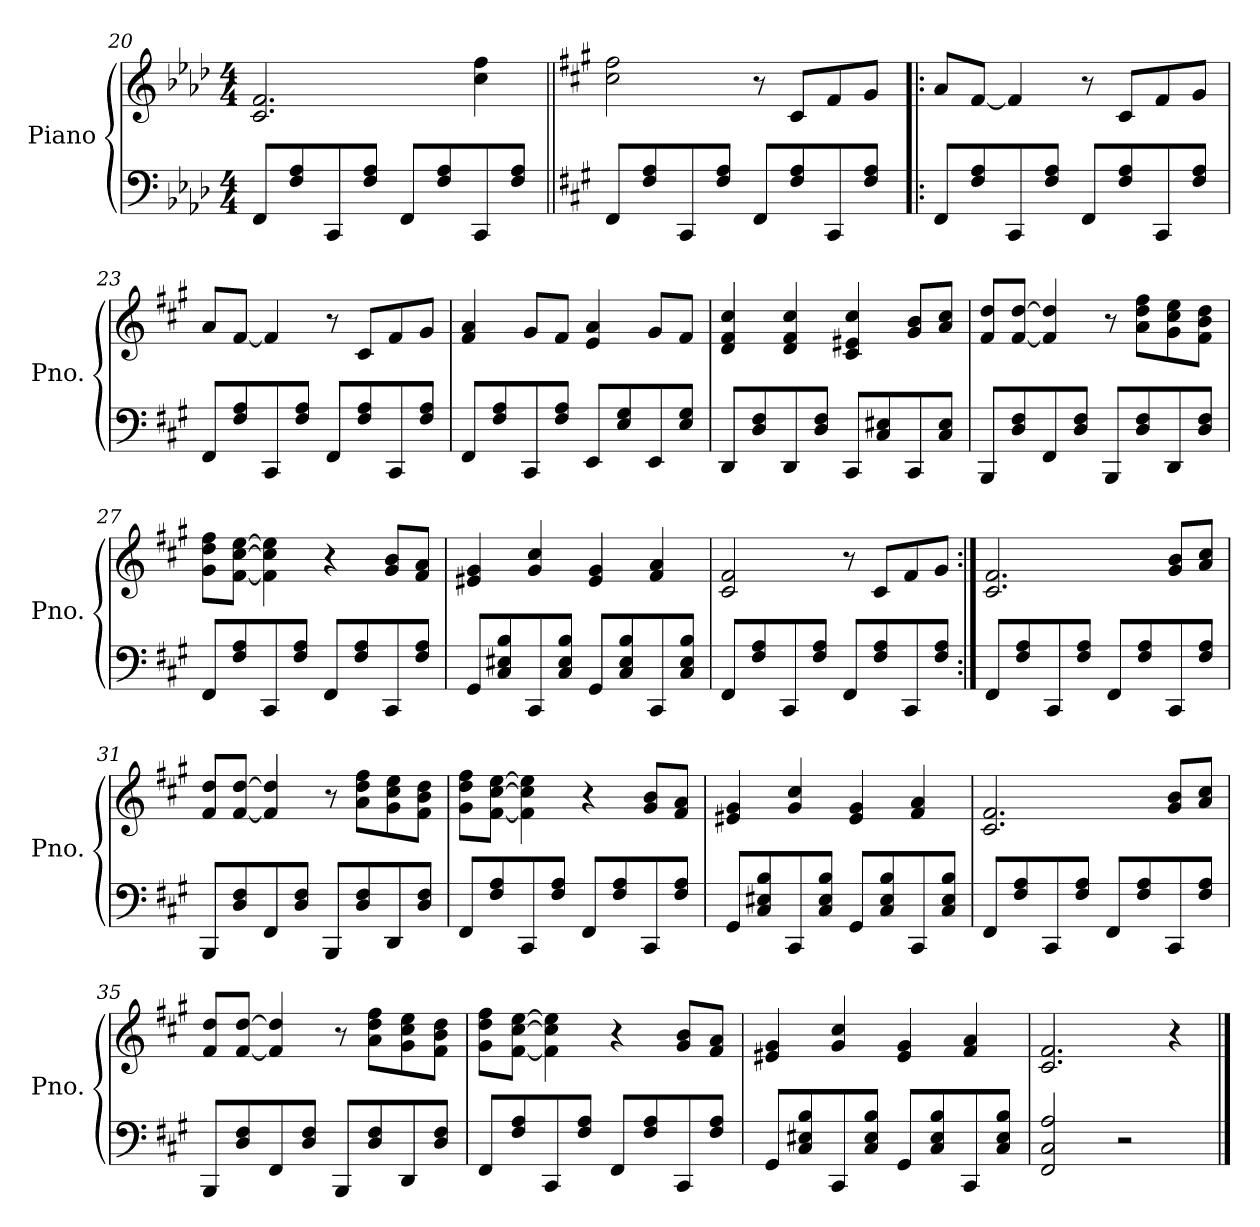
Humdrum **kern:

**kern	**kern
*part1	*part1
*staff2	*staff1
*I"Piano	*
*I'Pno.	*
!!LO:LB:g=z
*clefF4	*clefG2
*k[b-e-a-d-]	*k[b-e-a-d-]
*M4/4	*M4/4
=20	=20
8FF/L	2.c/ 2.f/
8F/ 8A-/	.
8CC/	.
8F/ 8A-/J	.
8FF/L	.
8F/ 8A-/	.
8CC/	4cc\ 4ff\
8F/ 8A-/J	.
=21||	=21||
*k[f#c#g#]	*k[f#c#g#]
8FF#/L	2cc#\ 2ff#\
8F#/ 8A/	.
8CC#/	.
8F#/ 8A/J	.
8FF#/L	8r
8F#/ 8A/	8c#/L
8CC#/	8f#/
8F#/ 8A/J	8g#/J
=22!|:	=22!|:
8FF#/L	8a/L
8F#/ 8A/	[8f#/J
8CC#/	4f#/]
8F#/ 8A/J	.
8FF#/L	8r
8F#/ 8A/	8c#/L
8CC#/	8f#/
8F#/ 8A/J	8g#/J
=23	=23
8FF#/L	8a/L
8F#/ 8A/	[8f#/J
8CC#/	4f#/]
8F#/ 8A/J	.
8FF#/L	8r
8F#/ 8A/	8c#/L
8CC#/	8f#/
8F#/ 8A/J	8g#/J
=24	=24
8FF#/L	4f#/ 4a/
8F#/ 8A/	.
8CC#/	8g#/L
8F#/ 8A/J	8f#/J
8EE/L	4e/ 4a/
8E/ 8G#/	.
8EE/	8g#/L
8E/ 8G#/J	8f#/J
!!LO:PB:g=z
=25	=25
8DD/L	4d/ 4f#/ 4cc#/
8D/ 8F#/	.
8DD/	4d/ 4f#/ 4cc#/
8D/ 8F#/J	.
8CC#/L	4c#/ 4e#X/ 4cc#/
8C#/ 8E#X/	.
8CC#/	8g#/ 8b/L
8C#/ 8E#/J	8a/ 8cc#/J
=26	=26
8BBB/L	8f#/ 8dd/L
8D/ 8F#/	[8f#/ [8dd/J
8FF#/	4f#/] 4dd/]
8D/ 8F#/J	.
8BBB/L	8r
8D/ 8F#/	8a\ 8dd\ 8ff#\L
8DD/	8g#\ 8cc#\ 8ee\
8D/ 8F#/J	8f#\ 8b\ 8dd\J
=27	=27
8FF#/L	8g#\ 8dd\ 8ff#\L
8F#/ 8A/	[8f#\ [8cc#\ [8ee\J
8CC#/	4f#\] 4cc#\] 4ee\]
8F#/ 8A/J	.
8FF#/L	4r
8F#/ 8A/	.
8CC#/	8g#/ 8b/L
8F#/ 8A/J	8f#/ 8a/J
=28	=28
8GG#/L	4e#X/ 4g#/
8C#/ 8E#X/ 8B/	.
8CC#/	4g#/ 4cc#/
8C#/ 8E#/ 8B/J	.
8GG#/L	4e#/ 4g#/
8C#/ 8E#/ 8B/	.
8CC#/	4f#/ 4a/
8C#/ 8E#/ 8B/J	.
!!LO:LB:g=z
=29	=29
8FF#/L	2c#/ 2f#/
8F#/ 8A/	.
8CC#/	.
8F#/ 8A/J	.
8FF#/L	8r
8F#/ 8A/	8c#/L
8CC#/	8f#/
8F#/ 8A/J	8g#/J
=30:|!	=30:|!
8FF#/L	2.c#/ 2.f#/
8F#/ 8A/	.
8CC#/	.
8F#/ 8A/J	.
8FF#/L	.
8F#/ 8A/	.
8CC#/	8g#/ 8b/L
8F#/ 8A/J	8a/ 8cc#/J
=31	=31
8BBB/L	8f#/ 8dd/L
8D/ 8F#/	[8f#/ [8dd/J
8FF#/	4f#/] 4dd/]
8D/ 8F#/J	.
8BBB/L	8r
8D/ 8F#/	8a\ 8dd\ 8ff#\L
8DD/	8g#\ 8cc#\ 8ee\
8D/ 8F#/J	8f#\ 8b\ 8dd\J
=32	=32
8FF#/L	8g#\ 8dd\ 8ff#\L
8F#/ 8A/	[8f#\ [8cc#\ [8ee\J
8CC#/	4f#\] 4cc#\] 4ee\]
8F#/ 8A/J	.
8FF#/L	4r
8F#/ 8A/	.
8CC#/	8g#/ 8b/L
8F#/ 8A/J	8f#/ 8a/J
=33	=33
8GG#/L	4e#X/ 4g#/
8C#/ 8E#X/ 8B/	.
8CC#/	4g#/ 4cc#/
8C#/ 8E#/ 8B/J	.
8GG#/L	4e#/ 4g#/
8C#/ 8E#/ 8B/	.
8CC#/	4f#/ 4a/
8C#/ 8E#/ 8B/J	.
!!LO:LB:g=z
=34	=34
8FF#/L	2.c#/ 2.f#/
8F#/ 8A/	.
8CC#/	.
8F#/ 8A/J	.
8FF#/L	.
8F#/ 8A/	.
8CC#/	8g#/ 8b/L
8F#/ 8A/J	8a/ 8cc#/J
=35	=35
8BBB/L	8f#/ 8dd/L
8D/ 8F#/	[8f#/ [8dd/J
8FF#/	4f#/] 4dd/]
8D/ 8F#/J	.
8BBB/L	8r
8D/ 8F#/	8a\ 8dd\ 8ff#\L
8DD/	8g#\ 8cc#\ 8ee\
8D/ 8F#/J	8f#\ 8b\ 8dd\J
=36	=36
8FF#/L	8g#\ 8dd\ 8ff#\L
8F#/ 8A/	[8f#\ [8cc#\ [8ee\J
8CC#/	4f#\] 4cc#\] 4ee\]
8F#/ 8A/J	.
8FF#/L	4r
8F#/ 8A/	.
8CC#/	8g#/ 8b/L
8F#/ 8A/J	8f#/ 8a/J
=37	=37
8GG#/L	4e#X/ 4g#/
8C#/ 8E#X/ 8B/	.
8CC#/	4g#/ 4cc#/
8C#/ 8E#/ 8B/J	.
8GG#/L	4e#/ 4g#/
8C#/ 8E#/ 8B/	.
8CC#/	4f#/ 4a/
8C#/ 8E#/ 8B/J	.
=38	=38
2FF#/ 2C#/ 2A/	2.c#/ 2.f#/
2r	.
.	4r
==	==
*-	*-
